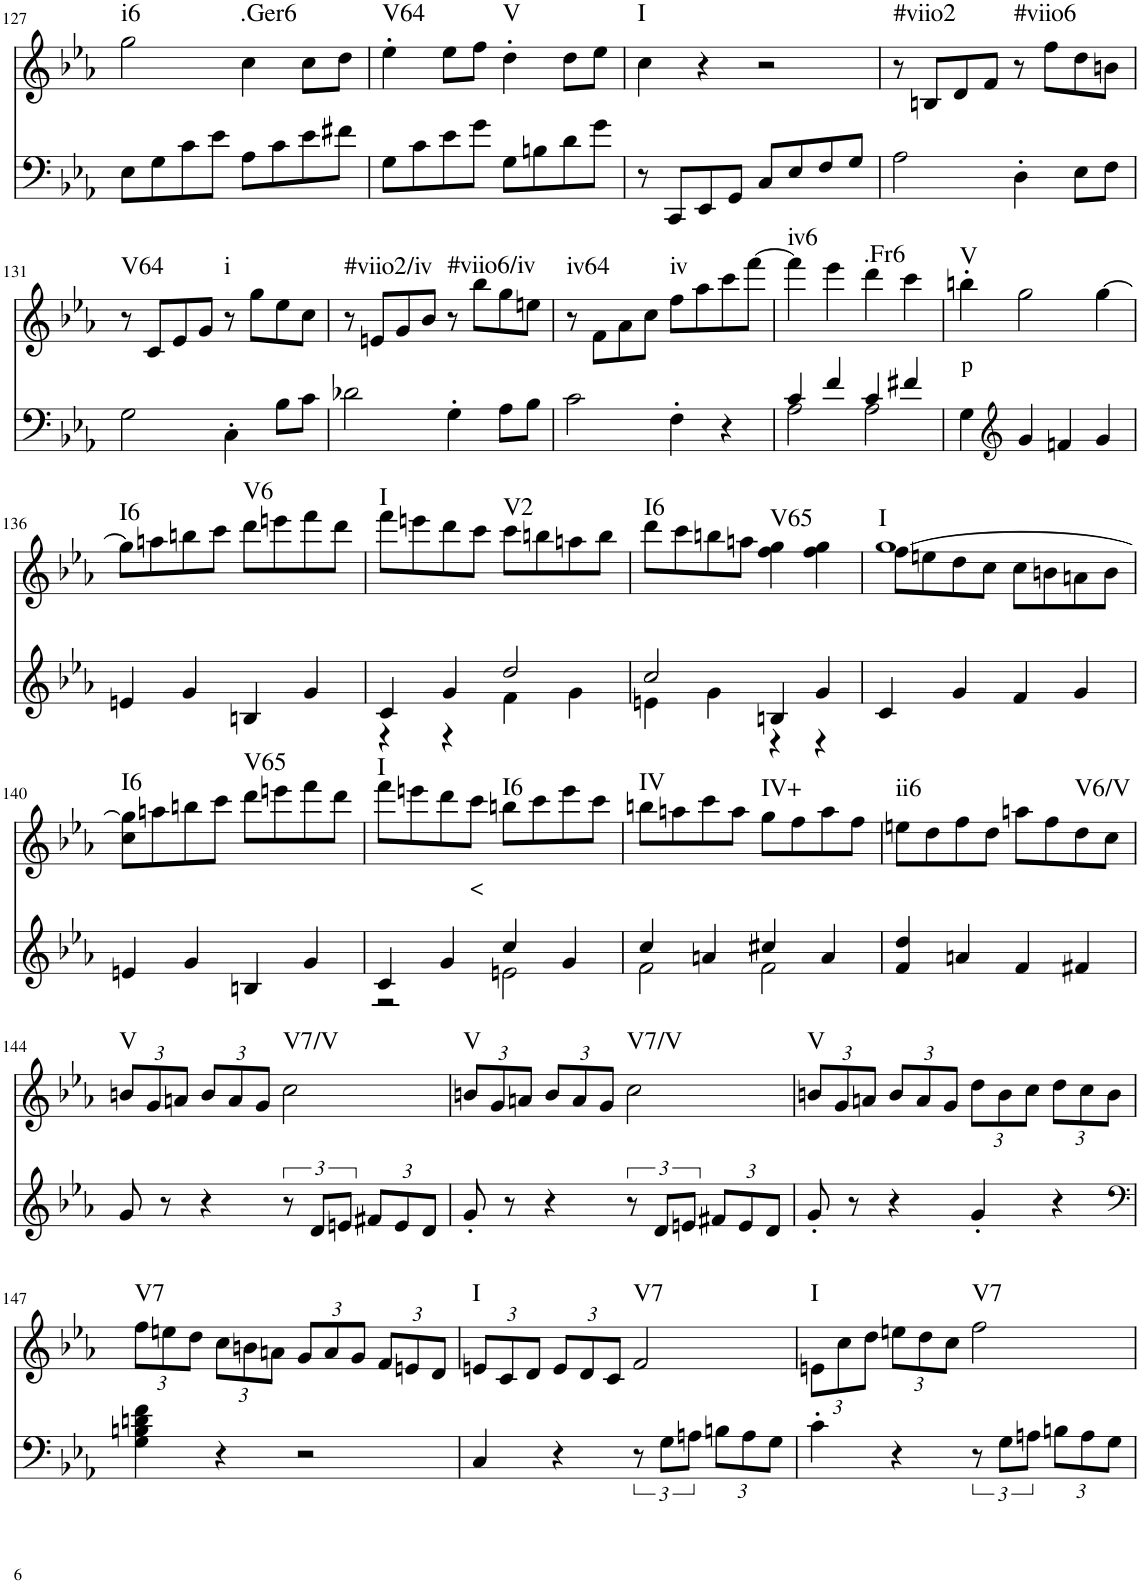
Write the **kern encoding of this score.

**kern	**kern	**text	**harte
*part2	*part1	*part1	*part1
*staff2	*staff1	*staff1	*
*I"piano	*I"piano	*	*
*I'Pno	*I'Pno	*	*
!!LO:PB:g=z
*clefF4	*clefG2	*	*
*k[b-e-a-]	*k[b-e-a-]	*	*
*c:	*c:	*	*
*M2/2	*M2/2	*	*
=127	=127	=127	=127
!	!	!	!LO:H:kt=i6
8E-\L	2gg\	.	N
8G\	.	.	.
8c\	.	.	.
8e-\J	.	.	.
!	!	!	!LO:H:kt=.Ger6
8A-\L	4cc\	.	N
8c\	.	.	.
8e-\	8cc\L	.	.
8f#X\J	8dd\J	.	.
=128	=128	=128	=128
!	!	!	!LO:H:kt=V64
8G\L	4ee-'\	.	N
8c\	.	.	.
8e-\	8ee-\L	.	.
8g\J	8ff\J	.	.
!	!	!	!LO:H:kt=V
8G\L	4dd'\	.	N
8Bn\	.	.	.
8d\	8dd\L	.	.
8g\J	8ee-\J	.	.
=129	=129	=129	=129
!	!	!	!LO:H:kt=I
8r	4cc\	.	N
8CC/L	.	.	.
8EE-/	4r	.	.
8GG/J	.	.	.
8C/L	2r	.	.
8E-/	.	.	.
8F/	.	.	.
8G/J	.	.	.
=130	=130	=130	=130
!	!	!	!LO:H:kt=#viio2
2A-\	8r	.	N
.	8Bn/L	.	.
.	8d/	.	.
.	8f/J	.	.
!	!	!	!LO:H:kt=#viio6
4D'\	8r	.	N
.	8ff\L	.	.
8E-\L	8dd\	.	.
8F\J	8bn\J	.	.
!!LO:LB:g=z
=131	=131	=131	=131
!	!	!	!LO:H:kt=V64
2G\	8r	.	N
.	8c/L	.	.
.	8e-/	.	.
.	8g/J	.	.
!	!	!	!LO:H:kt=i
4C'\	8r	.	N
.	8gg\L	.	.
8B-\L	8ee-\	.	.
8c\J	8cc\J	.	.
=132	=132	=132	=132
!	!	!	!LO:H:kt=#viio2/iv
2d-X\	8r	.	N
.	8en/L	.	.
.	8g/	.	.
.	8b-/J	.	.
!	!	!	!LO:H:kt=#viio6/iv
4G'\	8r	.	N
.	8bb-\L	.	.
8A-\L	8gg\	.	.
8B-\J	8een\J	.	.
=133	=133	=133	=133
!	!	!	!LO:H:kt=iv64
2c\	8r	.	N
.	8f\L	.	.
.	8a-\	.	.
.	8cc\J	.	.
!	!	!	!LO:H:kt=iv
4F'\	8ff\L	.	N
.	8aa-\	.	.
4r	8ccc\	.	.
.	[8fff\J	.	.
=134	=134	=134	=134
*^	*	*	*
!	!	!	!	!LO:H:kt=iv6
4c/	2A-\	4fff\]	.	N
4f/	.	4eee-\	.	.
!	!	!	!	!LO:H:kt=.Fr6
4c/	2A-\	4ddd\	.	N
4f#X/	.	4ccc\	.	.
*v	*v	*	*	*
=135	=135	=135	=135
!	!	!LO:LY:b	!LO:H:kt=V
4G\	4bbn'\	p	N
*clefG2	*	*	*
4g/	2gg\	.	.
4fn/	.	.	.
4g/	[4gg\	.	.
!!LO:LB:g=z
=136	=136	=136	=136
!	!	!	!LO:H:kt=I6
4en/	8gg\L]	.	N
.	8aan\	.	.
4g/	8bbn\	.	.
.	8ccc\J	.	.
!	!	!	!LO:H:kt=V6
4Bn/	8ddd\L	.	N
.	8eeen\	.	.
4g/	8fff\	.	.
.	8ddd\J	.	.
=137	=137	=137	=137
*^	*	*	*
!	!	!	!	!LO:H:kt=I
4c/	4r	8fff\L	.	N
.	.	8eeen\	.	.
4g/	4r	8ddd\	.	.
.	.	8ccc\J	.	.
!	!	!	!	!LO:H:kt=V2
2dd/	4f\	8ccc\L	.	N
.	.	8bbn\	.	.
.	4g\	8aan\	.	.
.	.	8bb\J	.	.
=138	=138	=138	=138	=138
!	!	!	!	!LO:H:kt=I6
2cc/	4en\	8ddd\L	.	N
.	.	8ccc\	.	.
.	4g\	8bbn\	.	.
.	.	8aan\J	.	.
!	!	!	!	!LO:H:kt=V65
4Bn/	4r	4ff\ 4gg\	.	N
4g/	4r	4ff\ 4gg\	.	.
=139	=139	=139	=139	=139
*	*	*^	*	*
!	!	!	!	!	!LO:H:kt=I
*v	*v	*	*	*	*
4c/	[1gg	8ff\L	.	N
.	.	8een\	.	.
4g/	.	8dd\	.	.
.	.	8cc\J	.	.
4f/	.	8cc\L	.	.
.	.	8bn\	.	.
4g/	.	8an\	.	.
.	.	8b\J	.	.
!!LO:LB:g=z
=140	=140	=140	=140	=140
!	!	!	!	!LO:H:kt=I6
*	*v	*v	*	*
4en/	8cc\ 8gg\]L	.	N
.	8aan\	.	.
4g/	8bbn\	.	.
.	8ccc\J	.	.
!	!	!	!LO:H:kt=V65
4Bn/	8ddd\L	.	N
.	8eeen\	.	.
4g/	8fff\	.	.
.	8ddd\J	.	.
=141	=141	=141	=141
*^	*	*	*
!	!	!	!	!LO:H:kt=I
4c/	2r	8fff\L	.	N
.	.	8eeen\	.	.
4g/	.	8ddd\	.	.
!	!	!	!LO:LY:b	!
.	.	8ccc\J	<	.
!	!	!	!	!LO:H:kt=I6
4cc/	2en\	8bbn\L	.	N
.	.	8ccc\	.	.
4g/	.	8eee\	.	.
.	.	8ccc\J	.	.
=142	=142	=142	=142	=142
!	!	!	!	!LO:H:kt=IV
4cc/	2f\	8bbn\L	.	N
.	.	8aan\	.	.
4an/	.	8ccc\	.	.
.	.	8aa\J	.	.
!	!	!	!	!LO:H:kt=IV+
4cc#X/	2f\	8gg\L	.	N
.	.	8ff\	.	.
4a/	.	8aa\	.	.
.	.	8ff\J	.	.
*v	*v	*	*	*
=143	=143	=143	=143
!	!	!	!LO:H:kt=ii6
4f/ 4dd/	8een\L	.	N
.	8dd\	.	.
4an/	8ff\	.	.
.	8dd\J	.	.
4f/	8aan\L	.	.
.	8ff\	.	.
!	!	!	!LO:H:kt=V6/V
4f#X/	8dd\	.	N
.	8cc\J	.	.
!!LO:LB:g=z
=144	=144	=144	=144
*	*Xbrackettup	*	*
!	!	!	!LO:H:kt=V
8g/	12bn/L	.	N
.	12g/	.	.
8r	.	.	.
.	12an/J	.	.
4r	12b/L	.	.
.	12a/	.	.
.	12g/J	.	.
!	!	!	!LO:H:kt=V7/V
12r	2cc\	.	N
12d/L	.	.	.
12en/J	.	.	.
*Xbrackettup	*	*	*
12f#X/L	.	.	.
12e/	.	.	.
12d/J	.	.	.
=145	=145	=145	=145
!	!	!	!LO:H:kt=V
8g'/	12bn/L	.	N
.	12g/	.	.
8r	.	.	.
.	12an/J	.	.
4r	12b/L	.	.
.	12a/	.	.
.	12g/J	.	.
*brackettup	*	*	*
!	!	!	!LO:H:kt=V7/V
12r	2cc\	.	N
12d/L	.	.	.
12en/J	.	.	.
*Xbrackettup	*	*	*
12f#X/L	.	.	.
12e/	.	.	.
12d/J	.	.	.
=146	=146	=146	=146
!	!	!	!LO:H:kt=V
8g'/	12bn/L	.	N
.	12g/	.	.
8r	.	.	.
.	12an/J	.	.
4r	12b/L	.	.
.	12a/	.	.
.	12g/J	.	.
4g'/	12dd\L	.	.
.	12b\	.	.
.	12cc\J	.	.
4r	12dd\L	.	.
.	12cc\	.	.
.	12b\J	.	.
!!LO:LB:g=z
=147	=147	=147	=147
*clefF4	*	*	*
!	!	!	!LO:H:kt=V7
4G\ 4Bn\ 4dn\ 4f\	12ff\L	.	N
.	12een\	.	.
.	12dd\J	.	.
4r	12cc\L	.	.
.	12bn\	.	.
.	12an\J	.	.
2r	12g/L	.	.
.	12a/	.	.
.	12g/J	.	.
.	12f/L	.	.
.	12en/	.	.
.	12d/J	.	.
=148	=148	=148	=148
!	!	!	!LO:H:kt=I
4C/	12en/L	.	N
.	12c/	.	.
.	12d/J	.	.
4r	12e/L	.	.
.	12d/	.	.
.	12c/J	.	.
*brackettup	*	*	*
!	!	!	!LO:H:kt=V7
12r	2f/	.	N
12G\L	.	.	.
12An\J	.	.	.
*Xbrackettup	*	*	*
12Bn\L	.	.	.
12A\	.	.	.
12G\J	.	.	.
=149	=149	=149	=149
!	!	!	!LO:H:kt=I
4c'\	12en\L	.	N
.	12cc\	.	.
.	12dd\J	.	.
4r	12een\L	.	.
.	12dd\	.	.
.	12cc\J	.	.
*brackettup	*	*	*
!	!	!	!LO:H:kt=V7
12r	2ff\	.	N
12G\L	.	.	.
12An\J	.	.	.
*Xbrackettup	*	*	*
12Bn\L	.	.	.
12A\	.	.	.
12G\J	.	.	.
=	=	=	=
*-	*-	*-	*-
